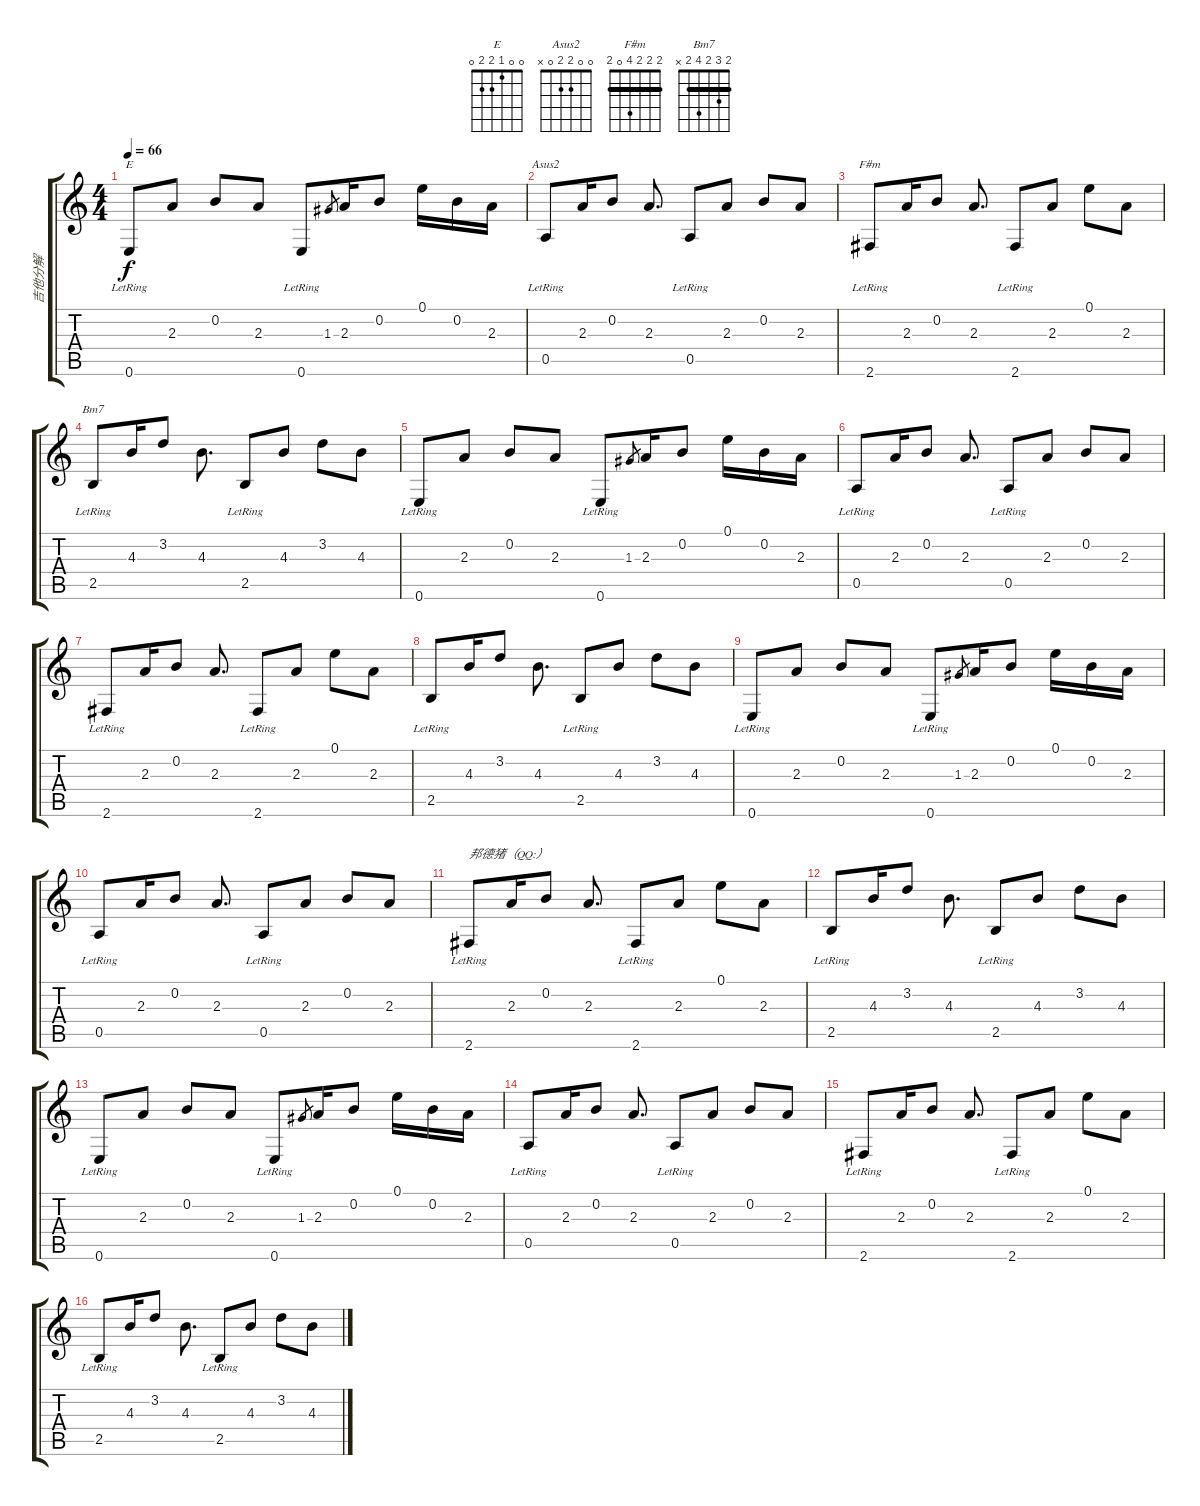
\track ("吉他分解" "吉他分解") {instrument acousticguitarsteel}
\staff {score tabs}
\tuning (E4 B3 G3 D3 A2 E2) {hide}
\chord ("E" 0 0 1 2 2 0)
\chord ("Asus2" 0 0 2 2 0 x)
\chord ("F#m" 2 2 2 4 0 2) {barre 2}
\chord ("Bm7" 2 3 2 4 2 x) {barre 2}
\ts (4 4)
\tempo 66
\clef g2
\ks c
0.6{lr}.8{ch "E" dy f} 2.3.8 0.2.8 2.3.8 0.6{lr}.8 1.3.8{gr} 2.3.16 0.2.8 0.1.16 0.2.16 2.3.16 |
0.5{lr}.8{ch "Asus2"} 2.3.16 0.2.8 2.3.8{d} 0.5{lr}.8 2.3.8 0.2.8 2.3.8 |
2.6{lr}.8{ch "F#m"} 2.3.16 0.2.8 2.3.8{d} 2.6{lr}.8 2.3.8 0.1.8 2.3.8 |
2.5{lr}.8{ch "Bm7"} 4.3.16 3.2.8 4.3.8{d} 2.5{lr}.8 4.3.8 3.2.8 4.3.8 |
0.6{lr}.8 2.3.8 0.2.8 2.3.8 0.6{lr}.8 1.3.8{gr} 2.3.16 0.2.8 0.1.16 0.2.16 2.3.16 |
0.5{lr}.8 2.3.16 0.2.8 2.3.8{d} 0.5{lr}.8 2.3.8 0.2.8 2.3.8 |
2.6{lr}.8 2.3.16 0.2.8 2.3.8{d} 2.6{lr}.8 2.3.8 0.1.8 2.3.8 |
2.5{lr}.8 4.3.16 3.2.8 4.3.8{d} 2.5{lr}.8 4.3.8 3.2.8 4.3.8 |
0.6{lr}.8 2.3.8 0.2.8 2.3.8 0.6{lr}.8 1.3.8{gr} 2.3.16 0.2.8 0.1.16 0.2.16 2.3.16 |
0.5{lr}.8 2.3.16 0.2.8 2.3.8{d} 0.5{lr}.8 2.3.8 0.2.8 2.3.8 |
2.6{lr}.8{txt "邦德猪（QQ:）"} 2.3.16 0.2.8 2.3.8{d} 2.6{lr}.8 2.3.8 0.1.8 2.3.8 |
2.5{lr}.8 4.3.16 3.2.8 4.3.8{d} 2.5{lr}.8 4.3.8 3.2.8 4.3.8 |
0.6{lr}.8 2.3.8 0.2.8 2.3.8 0.6{lr}.8 1.3.8{gr} 2.3.16 0.2.8 0.1.16 0.2.16 2.3.16 |
0.5{lr}.8 2.3.16 0.2.8 2.3.8{d} 0.5{lr}.8 2.3.8 0.2.8 2.3.8 |
2.6{lr}.8 2.3.16 0.2.8 2.3.8{d} 2.6{lr}.8 2.3.8 0.1.8 2.3.8 |
2.5{lr}.8 4.3.16 3.2.8 4.3.8{d} 2.5{lr}.8 4.3.8 3.2.8 4.3.8
